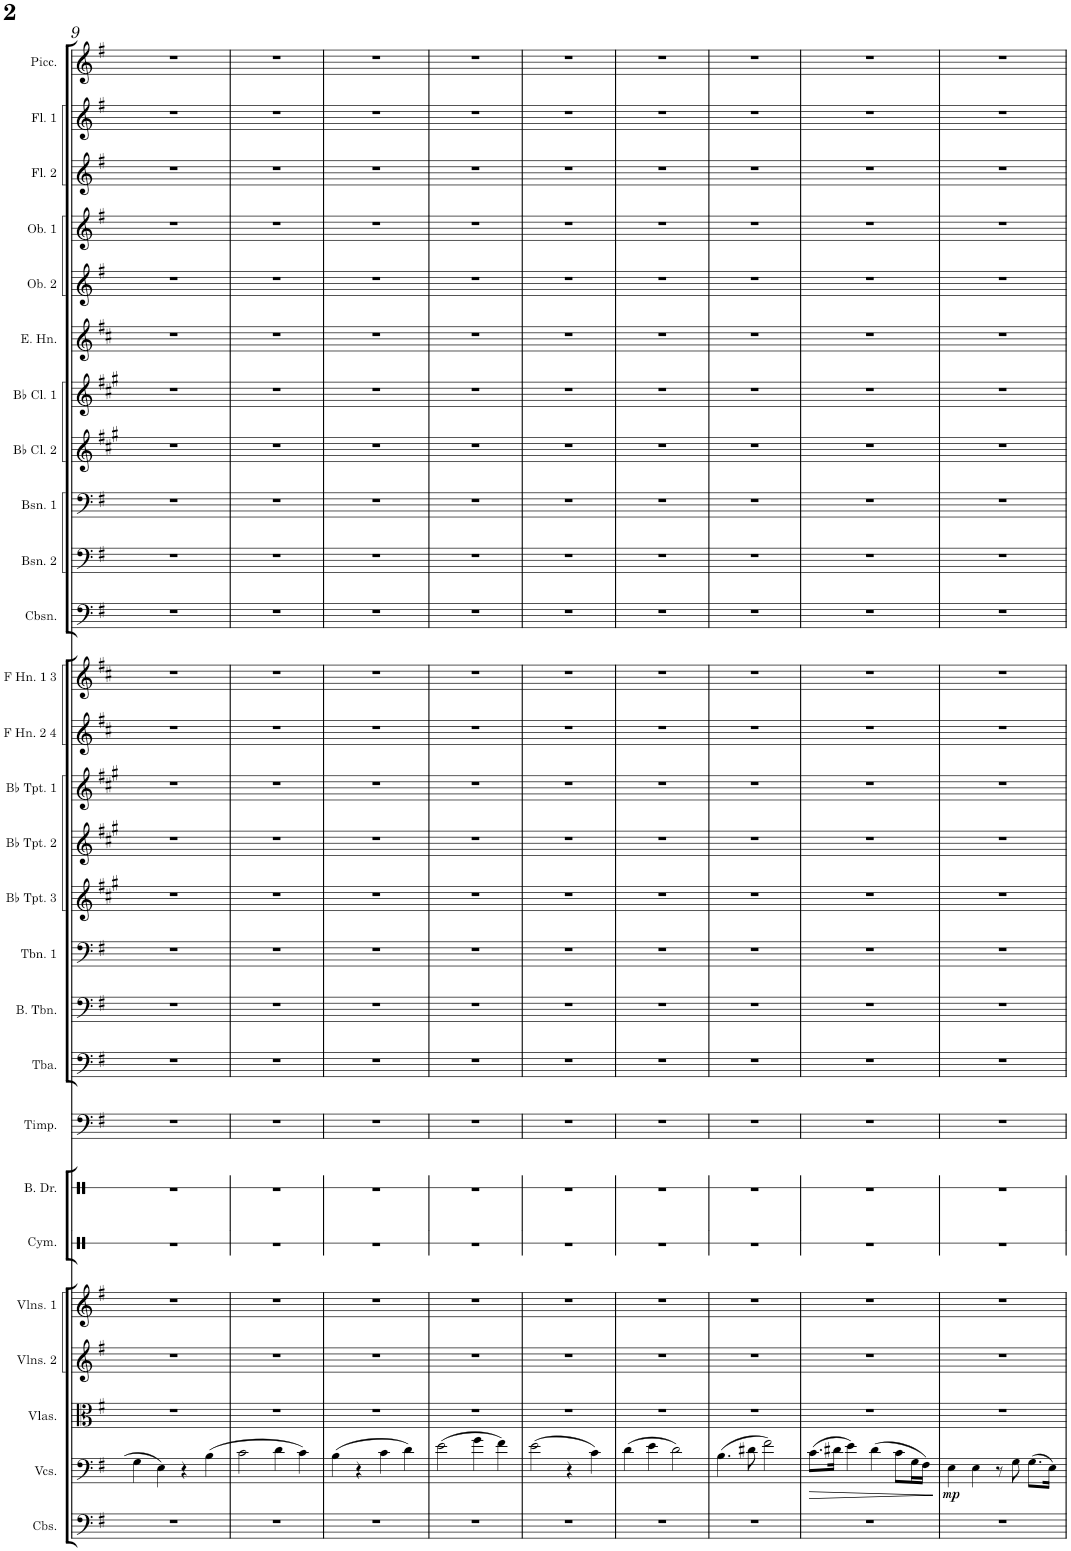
**kern	**kern	**dynam	**kern	**kern	**kern	**kern	**kern	**kern	**kern	**kern	**kern	**kern	**kern	**kern	**kern	**kern	**kern	**kern	**kern	**kern	**kern	**kern	**kern	**kern	**kern	**kern	**kern
*part27	*part26	*part26	*part25	*part24	*part23	*part22	*part21	*part20	*part19	*part18	*part17	*part16	*part15	*part14	*part13	*part12	*part11	*part10	*part9	*part8	*part7	*part6	*part5	*part4	*part3	*part2	*part1
*staff27	*staff26	*staff26	*staff25	*staff24	*staff23	*staff22	*staff21	*staff20	*staff19	*staff18	*staff17	*staff16	*staff15	*staff14	*staff13	*staff12	*staff11	*staff10	*staff9	*staff8	*staff7	*staff6	*staff5	*staff4	*staff3	*staff2	*staff1
*I"Contrabasses	*I"Violoncellos	*	*I"Violas	*I"Violins 2	*I"Violins 1	*I"Cymbal	*I"Bass Drum	*I"Timpani	*I"Tuba	*I"Bass Trombone	*I"Trombone 1	*I"Bb Trumpet 3	*I"Bb Trumpet 2	*I"Bb Trumpet 1	*I"F Horn 2 &amp; 4	*I"F Horn 1 &amp; 3	*I"Contrabassoon	*I"Bassoon 2	*I"Bassoon 1	*I"Bb Clarinet 2	*I"Bb Clarinet 1	*I"English Horn	*I"Oboe 2	*I"Oboe 1	*I"Flute 2	*I"Flute 1	*I"Piccolo
*I'Cbs.	*I'Vcs.	*	*I'Vlas.	*I'Vlns. 2	*I'Vlns. 1	*I'Cym.	*I'B. Dr.	*I'Timp.	*I'Tba.	*I'B. Tbn.	*I'Tbn. 1	*I'Bb Tpt. 3	*I'Bb Tpt. 2	*I'Bb Tpt. 1	*I'F Hn. 2 4	*I'F Hn. 1 3	*I'Cbsn.	*I'Bsn. 2	*I'Bsn. 1	*I'Bb Cl. 2	*I'Bb Cl. 1	*I'E. Hn.	*I'Ob. 2	*I'Ob. 1	*I'Fl. 2	*I'Fl. 1	*I'Picc.
!!LO:PB:g=z
*clefF4	*clefF4	*	*clefC3	*clefG2	*clefG2	*clefX	*clefX	*clefF4	*clefF4	*clefF4	*clefF4	*clefG2	*clefG2	*clefG2	*clefG2	*clefG2	*clefF4	*clefF4	*clefF4	*clefG2	*clefG2	*clefG2	*clefG2	*clefG2	*clefG2	*clefG2	*clefG2
*Trd7c12	*	*	*	*	*	*	*	*	*	*	*	*Trd1c2	*Trd1c2	*Trd1c2	*Trd4c7	*Trd4c7	*Trd7c12	*	*	*Trd1c2	*Trd1c2	*Trd4c7	*	*	*	*	*Trd-7c-12
*k[f#]	*k[f#]	*	*k[f#]	*k[f#]	*k[f#]	*k[f#]	*k[f#]	*k[f#]	*k[f#]	*k[f#]	*k[f#]	*k[f#c#g#]	*k[f#c#g#]	*k[f#c#g#]	*k[f#c#]	*k[f#c#]	*k[f#]	*k[f#]	*k[f#]	*k[f#c#g#]	*k[f#c#g#]	*k[f#c#]	*k[f#]	*k[f#]	*k[f#]	*k[f#]	*k[f#]
*M4/4	*M4/4	*	*M4/4	*M4/4	*M4/4	*M4/4	*M4/4	*M4/4	*M4/4	*M4/4	*M4/4	*M4/4	*M4/4	*M4/4	*M4/4	*M4/4	*M4/4	*M4/4	*M4/4	*M4/4	*M4/4	*M4/4	*M4/4	*M4/4	*M4/4	*M4/4	*M4/4
=9	=9	=9	=9	=9	=9	=9	=9	=9	=9	=9	=9	=9	=9	=9	=9	=9	=9	=9	=9	=9	=9	=9	=9	=9	=9	=9	=9
1r	4G\	.	1r	1r	1r	1r	1r	1r	1r	1r	1r	1r	1r	1r	1r	1r	1r	1r	1r	1r	1r	1r	1r	1r	1r	1r	1r
.	4E\	.	.	.	.	.	.	.	.	.	.	.	.	.	.	.	.	.	.	.	.	.	.	.	.	.	.
.	4r	.	.	.	.	.	.	.	.	.	.	.	.	.	.	.	.	.	.	.	.	.	.	.	.	.	.
.	(4B\	.	.	.	.	.	.	.	.	.	.	.	.	.	.	.	.	.	.	.	.	.	.	.	.	.	.
=10	=10	=10	=10	=10	=10	=10	=10	=10	=10	=10	=10	=10	=10	=10	=10	=10	=10	=10	=10	=10	=10	=10	=10	=10	=10	=10	=10
1r	2c\	.	1r	1r	1r	1r	1r	1r	1r	1r	1r	1r	1r	1r	1r	1r	1r	1r	1r	1r	1r	1r	1r	1r	1r	1r	1r
.	4d\	.	.	.	.	.	.	.	.	.	.	.	.	.	.	.	.	.	.	.	.	.	.	.	.	.	.
.	4c\)	.	.	.	.	.	.	.	.	.	.	.	.	.	.	.	.	.	.	.	.	.	.	.	.	.	.
=11	=11	=11	=11	=11	=11	=11	=11	=11	=11	=11	=11	=11	=11	=11	=11	=11	=11	=11	=11	=11	=11	=11	=11	=11	=11	=11	=11
1r	(4B\	.	1r	1r	1r	1r	1r	1r	1r	1r	1r	1r	1r	1r	1r	1r	1r	1r	1r	1r	1r	1r	1r	1r	1r	1r	1r
.	4r	.	.	.	.	.	.	.	.	.	.	.	.	.	.	.	.	.	.	.	.	.	.	.	.	.	.
.	4c\	.	.	.	.	.	.	.	.	.	.	.	.	.	.	.	.	.	.	.	.	.	.	.	.	.	.
.	4d\)	.	.	.	.	.	.	.	.	.	.	.	.	.	.	.	.	.	.	.	.	.	.	.	.	.	.
=12	=12	=12	=12	=12	=12	=12	=12	=12	=12	=12	=12	=12	=12	=12	=12	=12	=12	=12	=12	=12	=12	=12	=12	=12	=12	=12	=12
1r	(2e\	.	1r	1r	1r	1r	1r	1r	1r	1r	1r	1r	1r	1r	1r	1r	1r	1r	1r	1r	1r	1r	1r	1r	1r	1r	1r
.	4g\	.	.	.	.	.	.	.	.	.	.	.	.	.	.	.	.	.	.	.	.	.	.	.	.	.	.
.	4f#\)	.	.	.	.	.	.	.	.	.	.	.	.	.	.	.	.	.	.	.	.	.	.	.	.	.	.
=13	=13	=13	=13	=13	=13	=13	=13	=13	=13	=13	=13	=13	=13	=13	=13	=13	=13	=13	=13	=13	=13	=13	=13	=13	=13	=13	=13
1r	(2e\	.	1r	1r	1r	1r	1r	1r	1r	1r	1r	1r	1r	1r	1r	1r	1r	1r	1r	1r	1r	1r	1r	1r	1r	1r	1r
.	4r	.	.	.	.	.	.	.	.	.	.	.	.	.	.	.	.	.	.	.	.	.	.	.	.	.	.
.	4c\)	.	.	.	.	.	.	.	.	.	.	.	.	.	.	.	.	.	.	.	.	.	.	.	.	.	.
=14	=14	=14	=14	=14	=14	=14	=14	=14	=14	=14	=14	=14	=14	=14	=14	=14	=14	=14	=14	=14	=14	=14	=14	=14	=14	=14	=14
1r	(4d\	.	1r	1r	1r	1r	1r	1r	1r	1r	1r	1r	1r	1r	1r	1r	1r	1r	1r	1r	1r	1r	1r	1r	1r	1r	1r
.	4e\	.	.	.	.	.	.	.	.	.	.	.	.	.	.	.	.	.	.	.	.	.	.	.	.	.	.
.	2d\)	.	.	.	.	.	.	.	.	.	.	.	.	.	.	.	.	.	.	.	.	.	.	.	.	.	.
=15	=15	=15	=15	=15	=15	=15	=15	=15	=15	=15	=15	=15	=15	=15	=15	=15	=15	=15	=15	=15	=15	=15	=15	=15	=15	=15	=15
1r	(4.B\	.	1r	1r	1r	1r	1r	1r	1r	1r	1r	1r	1r	1r	1r	1r	1r	1r	1r	1r	1r	1r	1r	1r	1r	1r	1r
.	8d#X\	.	.	.	.	.	.	.	.	.	.	.	.	.	.	.	.	.	.	.	.	.	.	.	.	.	.
.	2f#\)	.	.	.	.	.	.	.	.	.	.	.	.	.	.	.	.	.	.	.	.	.	.	.	.	.	.
=16	=16	=16	=16	=16	=16	=16	=16	=16	=16	=16	=16	=16	=16	=16	=16	=16	=16	=16	=16	=16	=16	=16	=16	=16	=16	=16	=16
!	!	!LO:HP:b	!	!	!	!	!	!	!	!	!	!	!	!	!	!	!	!	!	!	!	!	!	!	!	!	!
1r	(8.c\L	>	1r	1r	1r	1r	1r	1r	1r	1r	1r	1r	1r	1r	1r	1r	1r	1r	1r	1r	1r	1r	1r	1r	1r	1r	1r
.	16d#X\Jk	.	.	.	.	.	.	.	.	.	.	.	.	.	.	.	.	.	.	.	.	.	.	.	.	.	.
.	4e\)	.	.	.	.	.	.	.	.	.	.	.	.	.	.	.	.	.	.	.	.	.	.	.	.	.	.
.	(4d#\	.	.	.	.	.	.	.	.	.	.	.	.	.	.	.	.	.	.	.	.	.	.	.	.	.	.
.	8c\L	.	.	.	.	.	.	.	.	.	.	.	.	.	.	.	.	.	.	.	.	.	.	.	.	.	.
.	16G\L	.	.	.	.	.	.	.	.	.	.	.	.	.	.	.	.	.	.	.	.	.	.	.	.	.	.
.	16F#\JJ)	.	.	.	.	.	.	.	.	.	.	.	.	.	.	.	.	.	.	.	.	.	.	.	.	.	.
.	.	]	.	.	.	.	.	.	.	.	.	.	.	.	.	.	.	.	.	.	.	.	.	.	.	.	.
=17	=17	=17	=17	=17	=17	=17	=17	=17	=17	=17	=17	=17	=17	=17	=17	=17	=17	=17	=17	=17	=17	=17	=17	=17	=17	=17	=17
!	!	!LO:DY:b	!	!	!	!	!	!	!	!	!	!	!	!	!	!	!	!	!	!	!	!	!	!	!	!	!
1r	4E\	mp	1r	1r	1r	1r	1r	1r	1r	1r	1r	1r	1r	1r	1r	1r	1r	1r	1r	1r	1r	1r	1r	1r	1r	1r	1r
.	4E\	.	.	.	.	.	.	.	.	.	.	.	.	.	.	.	.	.	.	.	.	.	.	.	.	.	.
.	8r	.	.	.	.	.	.	.	.	.	.	.	.	.	.	.	.	.	.	.	.	.	.	.	.	.	.
.	8G\	.	.	.	.	.	.	.	.	.	.	.	.	.	.	.	.	.	.	.	.	.	.	.	.	.	.
.	(8.G\L	.	.	.	.	.	.	.	.	.	.	.	.	.	.	.	.	.	.	.	.	.	.	.	.	.	.
.	16E\Jk)	.	.	.	.	.	.	.	.	.	.	.	.	.	.	.	.	.	.	.	.	.	.	.	.	.	.
=	=	=	=	=	=	=	=	=	=	=	=	=	=	=	=	=	=	=	=	=	=	=	=	=	=	=	=
*-	*-	*-	*-	*-	*-	*-	*-	*-	*-	*-	*-	*-	*-	*-	*-	*-	*-	*-	*-	*-	*-	*-	*-	*-	*-	*-	*-
